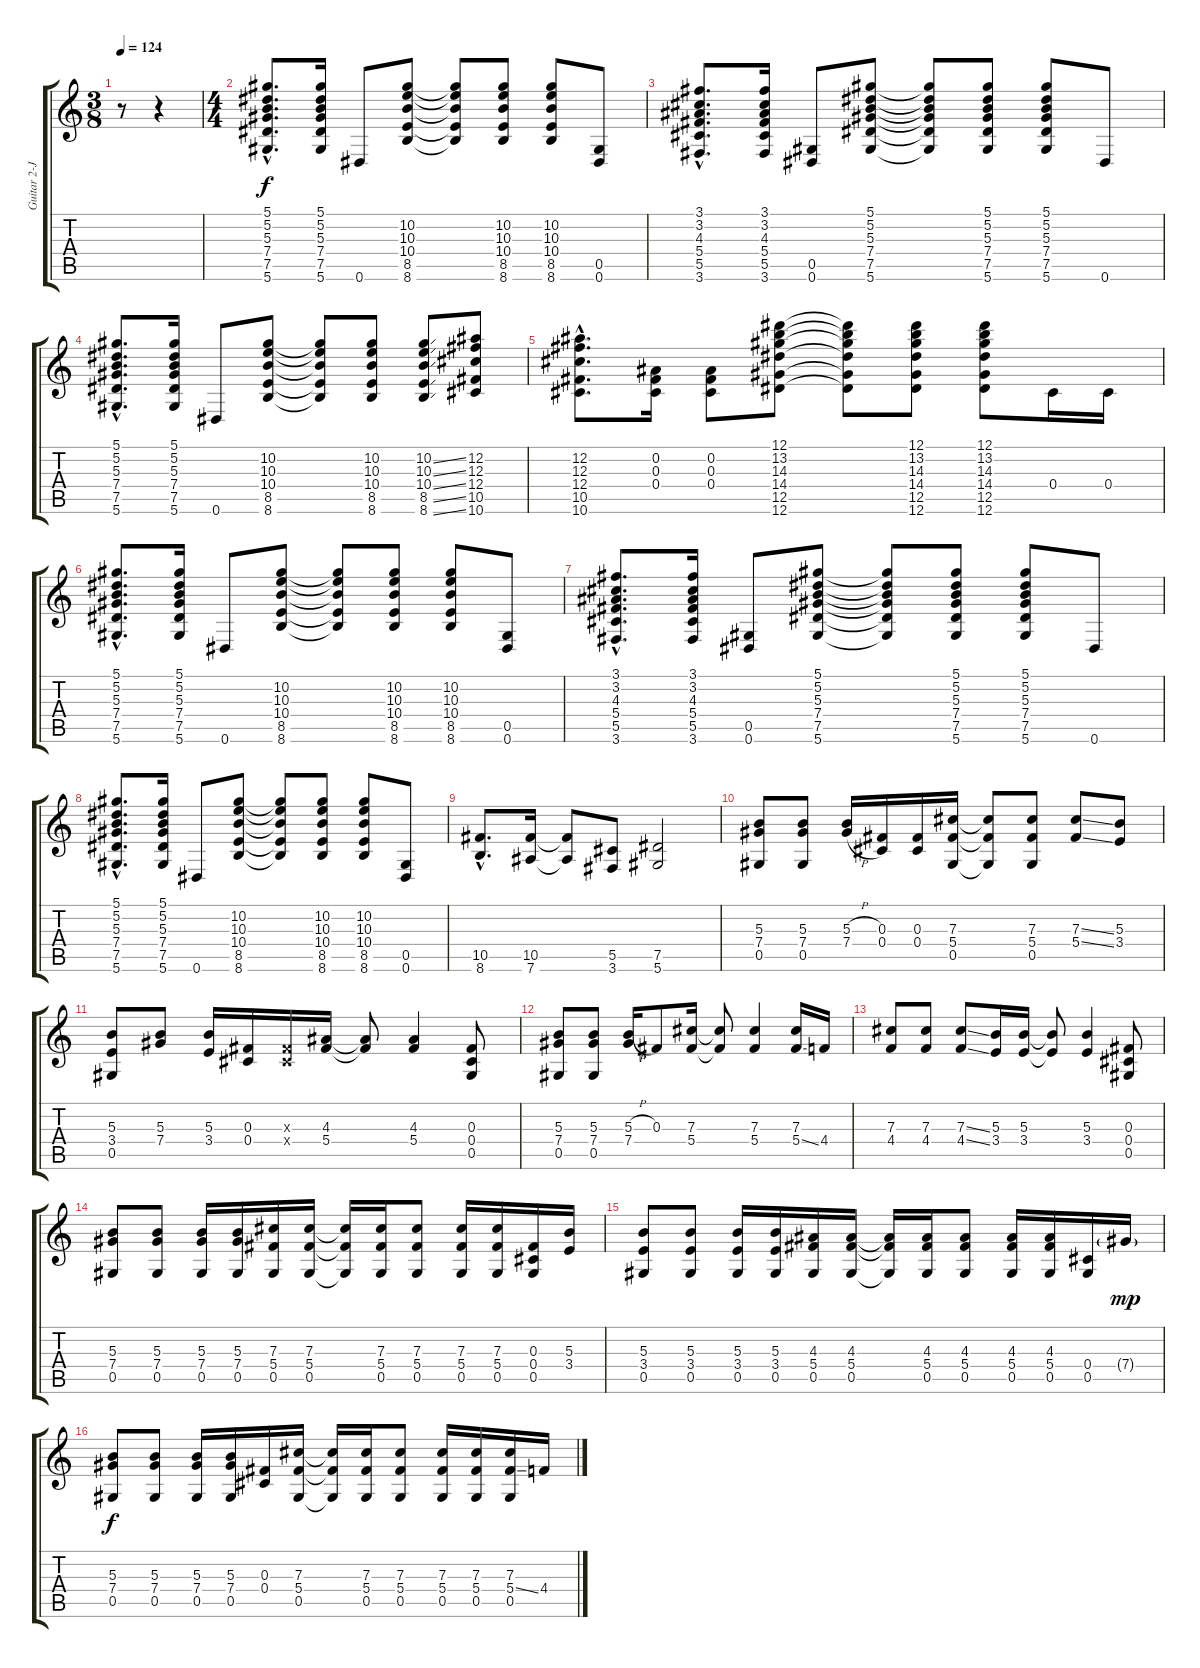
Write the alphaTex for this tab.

\track ("Guitar 2-Jade Puget" "Guitar 2-J") {instrument overdrivenguitar}
\staff {score tabs}
\tuning (Eb4 Bb3 Gb3 Db3 Ab2 Eb2) {hide}
\ts (3 8)
\tempo 124
\clef g2
\ks c
r.8{dy f instrument overdrivenguitar} r.4 |
\ts (4 4)
(5.1{hac} 5.2{hac} 5.3{hac} 7.4{hac} 7.5{hac} 5.6{hac}).8{d} (5.1 5.2 5.3 7.4 7.5 5.6).16 0.6.8 (10.2 10.3 10.4 8.5 8.6).8 (10.2{t} 10.3{t} 10.4{t} 8.5{t} 8.6{t}).8 (10.2 10.3 10.4 8.5 8.6).8 (10.2 10.3 10.4 8.5 8.6).8 (0.5 0.6).8 |
(3.1{hac} 3.2{hac} 4.3{hac} 5.4{hac} 5.5{hac} 3.6{hac}).8{d} (3.1 3.2 4.3 5.4 5.5 3.6).16 (0.5 0.6).8 (5.1 5.2 5.3 7.4 7.5 5.6).8 (5.1{t} 5.2{t} 5.3{t} 7.4{t} 7.5{t} 5.6{t}).8 (5.1 5.2 5.3 7.4 7.5 5.6).8 (5.1 5.2 5.3 7.4 7.5 5.6).8 0.6.8 |
(5.1{hac} 5.2{hac} 5.3{hac} 7.4{hac} 7.5{hac} 5.6{hac}).8{d} (5.1 5.2 5.3 7.4 7.5 5.6).16 0.6.8 (10.2 10.3 10.4 8.5 8.6).8 (10.2{t} 10.3{t} 10.4{t} 8.5{t} 8.6{t}).8 (10.2 10.3 10.4 8.5 8.6).8 (10.2{ss} 10.3{ss} 10.4{ss} 8.5{ss} 8.6{ss}).8 (12.2 12.3 12.4 10.5 10.6).8 |
(12.2{hac} 12.3{hac} 12.4{hac} 10.5{hac} 10.6{hac}).8{d} (0.2 0.3 0.4).16 (0.2 0.3 0.4).8 (12.1 13.2 14.3 14.4 12.5 12.6).8 (12.1{t} 13.2{t} 14.3{t} 14.4{t} 12.5{t} 12.6{t}).8 (12.1 13.2 14.3 14.4 12.5 12.6).8 (12.1 13.2 14.3 14.4 12.5 12.6).8 0.4.16 0.4.16 |
(5.1{hac} 5.2{hac} 5.3{hac} 7.4{hac} 7.5{hac} 5.6{hac}).8{d} (5.1 5.2 5.3 7.4 7.5 5.6).16 0.6.8 (10.2 10.3 10.4 8.5 8.6).8 (10.2{t} 10.3{t} 10.4{t} 8.5{t} 8.6{t}).8 (10.2 10.3 10.4 8.5 8.6).8 (10.2 10.3 10.4 8.5 8.6).8 (0.5 0.6).8 |
(3.1{hac} 3.2{hac} 4.3{hac} 5.4{hac} 5.5{hac} 3.6{hac}).8{d} (3.1 3.2 4.3 5.4 5.5 3.6).16 (0.5 0.6).8 (5.1 5.2 5.3 7.4 7.5 5.6).8 (5.1{t} 5.2{t} 5.3{t} 7.4{t} 7.5{t} 5.6{t}).8 (5.1 5.2 5.3 7.4 7.5 5.6).8 (5.1 5.2 5.3 7.4 7.5 5.6).8 0.6.8 |
(5.1{hac} 5.2{hac} 5.3{hac} 7.4{hac} 7.5{hac} 5.6{hac}).8{d} (5.1 5.2 5.3 7.4 7.5 5.6).16 0.6.8 (10.2 10.3 10.4 8.5 8.6).8 (10.2{t} 10.3{t} 10.4{t} 8.5{t} 8.6{t}).8 (10.2 10.3 10.4 8.5 8.6).8 (10.2 10.3 10.4 8.5 8.6).8 (0.5 0.6).8 |
(10.5{hac} 8.6{hac}).8{d} (10.5 7.6).16 (10.5{t} 7.6{t}).8 (5.5 3.6).8 (7.5 5.6).2 |
(5.3 7.4 0.5).8 (5.3 7.4 0.5).8 (5.3{h} 7.4{h}).16 (0.3 0.4).16 (0.3 0.4).16 (7.3 5.4 0.5).16 (7.3{t} 5.4{t} 0.5{t}).8 (7.3 5.4 0.5).8 (7.3{ss} 5.4{ss}).8 (5.3 3.4).8 |
(5.3 3.4 0.5).8 (5.3 7.4).8 (5.3 3.4).16 (0.3 0.4).16 (0.3{x} 0.4{x}).16 (4.3 5.4).16 (4.3{t} 5.4{t}).8 (4.3 5.4).4 (0.3 0.4 0.5).8 |
(5.3 7.4 0.5).8 (5.3 7.4 0.5).8 (5.3{h} 7.4).16 0.3.8 (7.3 5.4).16 (7.3{t} 5.4{t}).8 (7.3 5.4).4 (7.3 5.4{ss}).16 4.4.16 |
(7.3 4.4).8 (7.3 4.4).8 (7.3{ss} 4.4{ss}).8 (5.3 3.4).16 (5.3 3.4).16 (5.3{t} 3.4{t}).8 (5.3 3.4).4 (0.3 0.4 0.5).8 |
(5.3 7.4 0.5).8 (5.3 7.4 0.5).8 (5.3 7.4 0.5).16 (5.3 7.4 0.5).16 (7.3 5.4 0.5).16 (7.3 5.4 0.5).16 (7.3{t} 5.4{t} 0.5{t}).16 (7.3 5.4 0.5).16 (7.3 5.4 0.5).8 (7.3 5.4 0.5).16 (7.3 5.4 0.5).16 (0.3 0.4 0.5).16 (5.3 3.4).16 |
(5.3 3.4 0.5).8 (5.3 3.4 0.5).8 (5.3 3.4 0.5).16 (5.3 3.4 0.5).16 (4.3 5.4 0.5).16 (4.3 5.4 0.5).16 (4.3{t} 5.4{t} 0.5{t}).16 (4.3 5.4 0.5).16 (4.3 5.4 0.5).8 (4.3 5.4 0.5).16 (4.3 5.4 0.5).16 (0.4 0.5).16 7.4{g}.16{dy mp} |
(5.3 7.4 0.5).8{dy f} (5.3 7.4 0.5).8 (5.3 7.4 0.5).16 (5.3 7.4 0.5).16 (0.3 0.4).16 (7.3 5.4 0.5).16 (7.3{t} 5.4{t} 0.5{t}).16 (7.3 5.4 0.5).16 (7.3 5.4 0.5).8 (7.3 5.4 0.5).16 (7.3 5.4 0.5).16 (7.3 5.4{ss} 0.5).16 4.4.16
